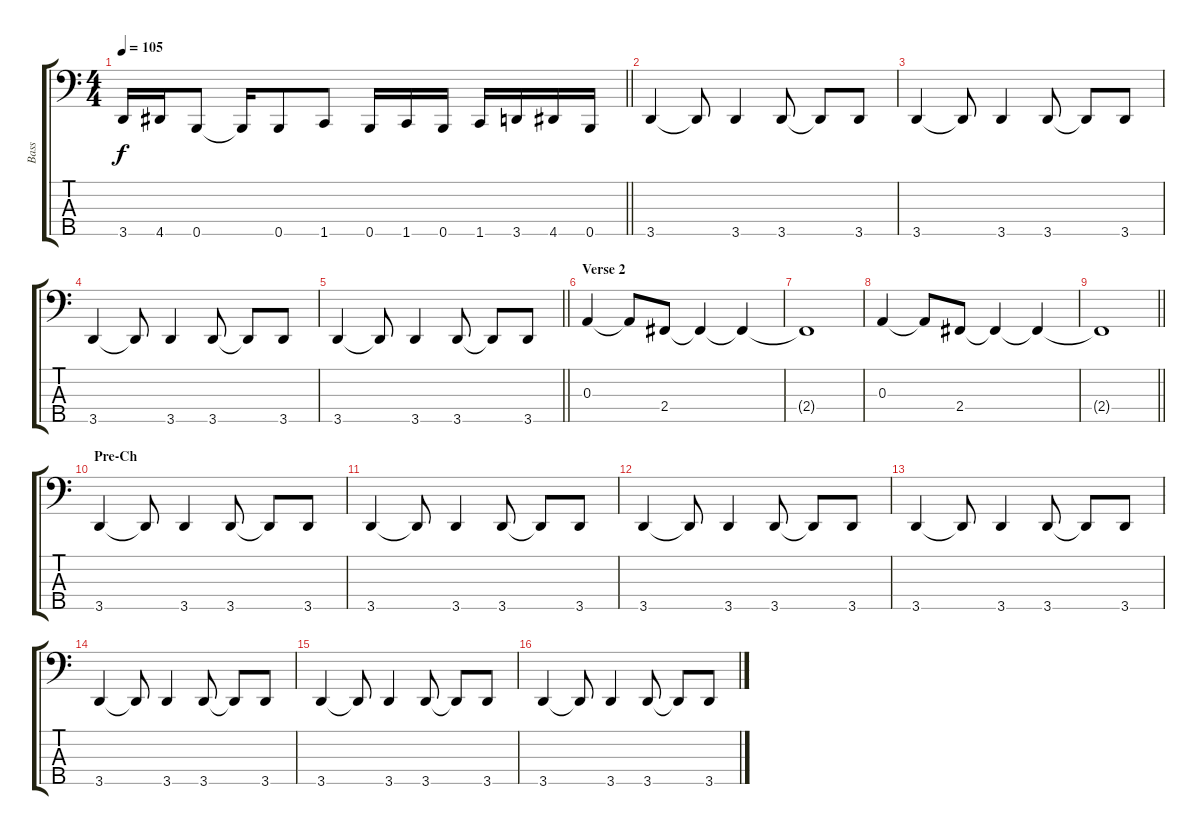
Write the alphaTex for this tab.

\track ("Bass" "Bass") {instrument electricbasspick}
\staff {score tabs}
\tuning (G2 D2 A1 E1 B0) {hide}
\ts (4 4)
\tempo 105
\clef f4
\barLineRight lightlight
\ks c
3.5.16{dy f} 4.5.16 0.5.8 0.5{t}.16 0.5.8 1.5.8 0.5.16 1.5.16 0.5.16 1.5.16 3.5.16 4.5.16 0.5.16 |
3.5.4 3.5{t}.8 3.5.4 3.5.8 3.5{t}.8 3.5.8 |
3.5.4 3.5{t}.8 3.5.4 3.5.8 3.5{t}.8 3.5.8 |
3.5.4 3.5{t}.8 3.5.4 3.5.8 3.5{t}.8 3.5.8 |
\barLineRight lightlight
3.5.4 3.5{t}.8 3.5.4 3.5.8 3.5{t}.8 3.5.8 |
\section ("" "Verse 2")
0.3.4 0.3{t}.8 2.4.8 2.4{t}.4 2.4{t}.4 |
2.4{t}.1 |
0.3.4 0.3{t}.8 2.4.8 2.4{t}.4 2.4{t}.4 |
\barLineRight lightlight
2.4{t}.1 |
\section ("" "Pre-Ch")
3.5.4 3.5{t}.8 3.5.4 3.5.8 3.5{t}.8 3.5.8 |
3.5.4 3.5{t}.8 3.5.4 3.5.8 3.5{t}.8 3.5.8 |
3.5.4 3.5{t}.8 3.5.4 3.5.8 3.5{t}.8 3.5.8 |
3.5.4 3.5{t}.8 3.5.4 3.5.8 3.5{t}.8 3.5.8 |
3.5.4 3.5{t}.8 3.5.4 3.5.8 3.5{t}.8 3.5.8 |
3.5.4 3.5{t}.8 3.5.4 3.5.8 3.5{t}.8 3.5.8 |
3.5.4 3.5{t}.8 3.5.4 3.5.8 3.5{t}.8 3.5.8
